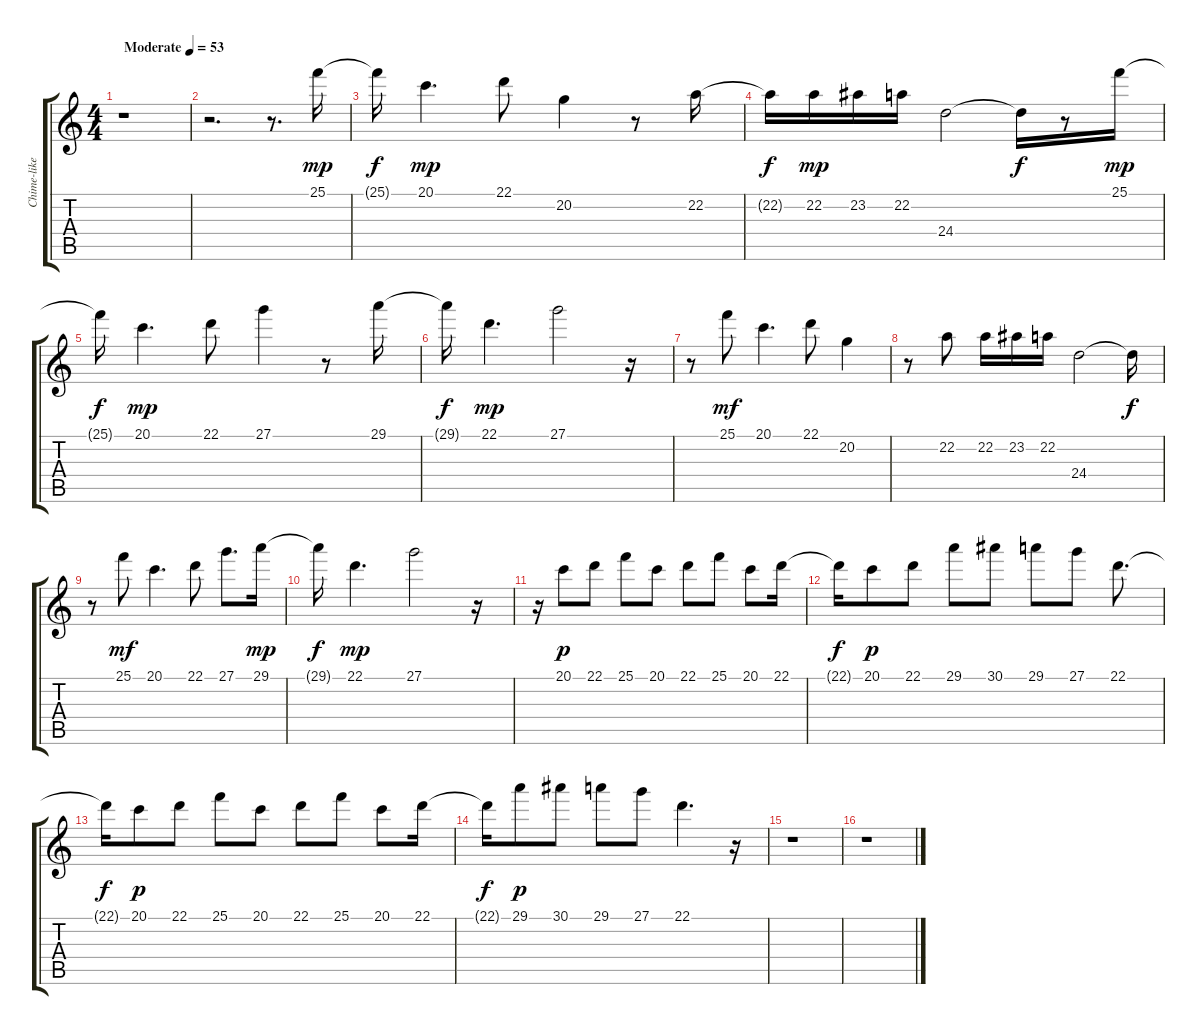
\track ("Chime-like instrument 2" "Chime-like") {instrument vibraphone}
\staff {score tabs}
\tuning (E4 B3 G3 D3 A2 E2) {hide}
\ts (4 4)
\tempo (53 "Moderate")
\clef g2
\ks c
r.1{dy mp instrument vibraphone} |
r.2{d} r.8{d} 25.1.16 |
25.1{t}.16{dy f} 20.1.4{d dy mp} 22.1.8 20.2.4 r.8 22.2.16 |
22.2{t}.16{dy f} 22.2.16{dy mp} 23.2.16 22.2.16 24.4.2 24.4{t}.16{dy f} r.8 25.1.16{dy mp} |
25.1{t}.16{dy f} 20.1.4{d dy mp} 22.1.8 27.1.4 r.8 29.1.16 |
29.1{t}.16{dy f} 22.1.4{d dy mp} 27.1.2 r.16 |
r.8 25.1.8{dy mf} 20.1.4{d} 22.1.8 20.2.4 |
r.8 22.2.8 22.2.16 23.2.16 22.2.16 24.4.2 24.4{t}.16{dy f} |
r.8 25.1.8{dy mf} 20.1.4{d} 22.1.8 27.1.8{d} 29.1.16{dy mp} |
29.1{t}.16{dy f} 22.1.4{d dy mp} 27.1.2 r.16 |
r.16 20.1.8{dy p} 22.1.8 25.1.8 20.1.8 22.1.8 25.1.8 20.1.8 22.1.16 |
22.1{t}.16{dy f} 20.1.8{dy p} 22.1.8 29.1.8 30.1.8 29.1.8 27.1.8 22.1.8{d} |
22.1{t}.16{dy f} 20.1.8{dy p} 22.1.8 25.1.8 20.1.8 22.1.8 25.1.8 20.1.8 22.1.16 |
22.1{t}.16{dy f} 29.1.8{dy p} 30.1.8 29.1.8 27.1.8 22.1.4{d} r.16 |
r.1 |
r.1
